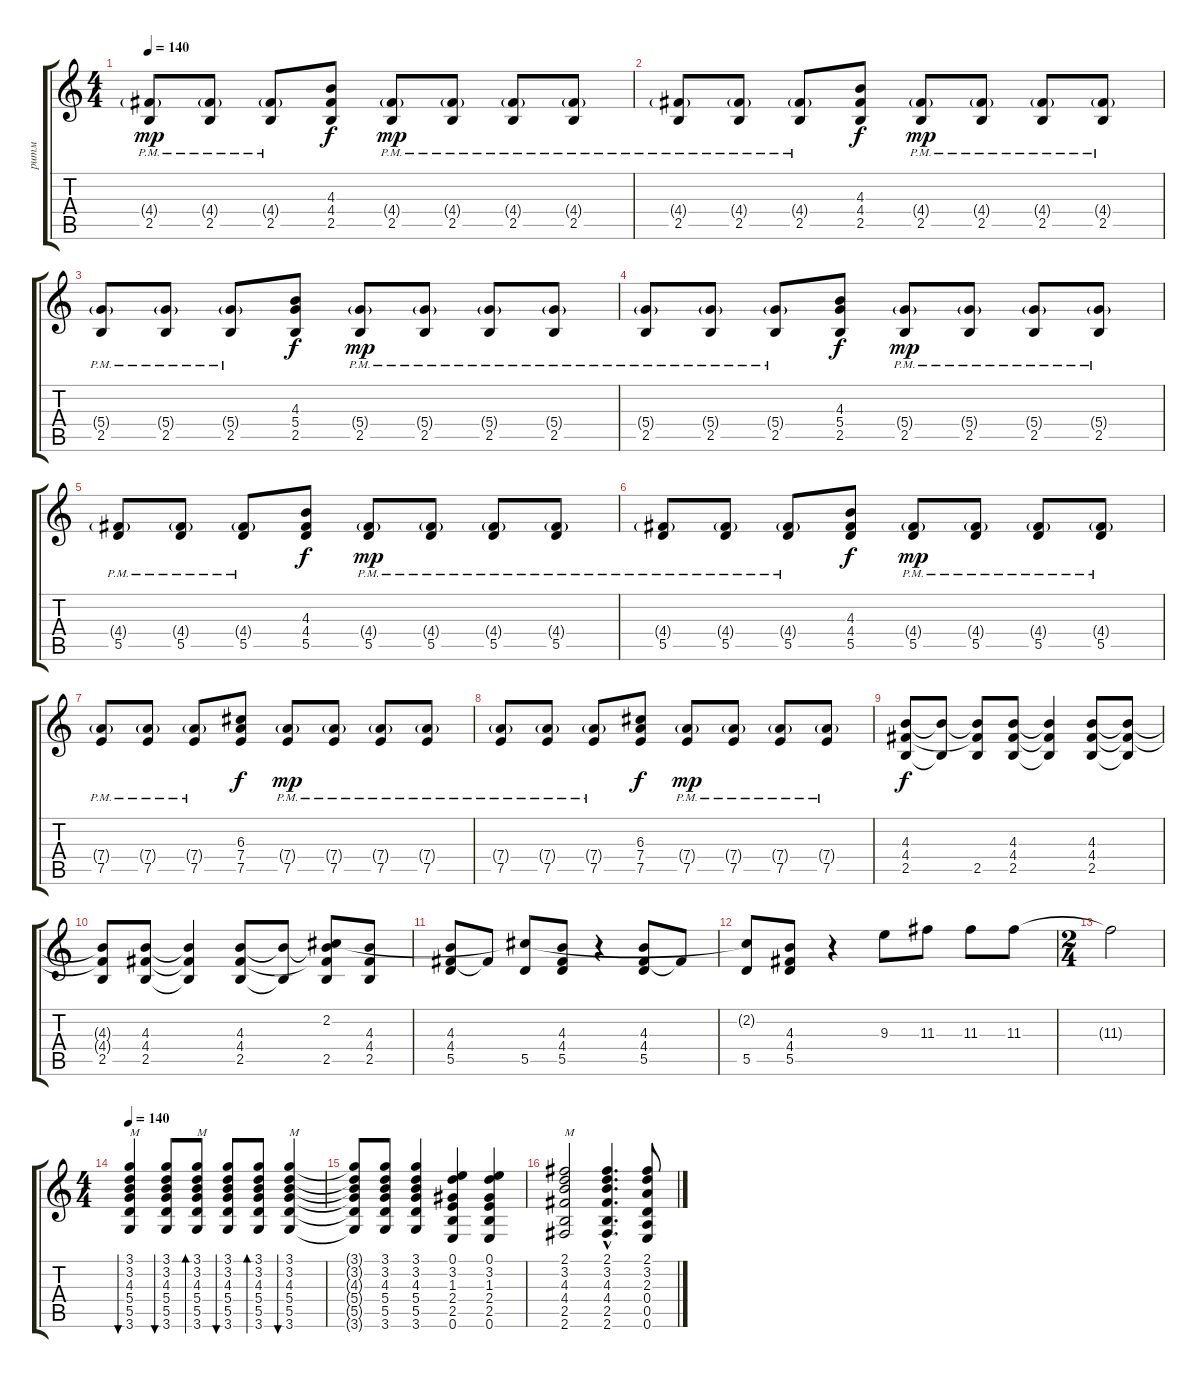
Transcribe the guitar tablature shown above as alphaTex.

\track ("ритм" "ритм") {instrument acousticguitarsteel}
\staff {score tabs}
\tuning (E4 B3 G3 D3 A2 E2) {hide}
\ts (4 4)
\tempo 140
\clef g2
\ks c
(4.4{g} 2.5{pm}).8{dy mp} (4.4{g} 2.5{pm}).8 (4.4{g} 2.5{pm}).8 (4.3 4.4 2.5).8{dy f} (4.4{g} 2.5{pm}).8{dy mp} (4.4{g} 2.5{pm}).8 (4.4{g} 2.5{pm}).8 (4.4{g} 2.5{pm}).8 |
(4.4{g} 2.5{pm}).8 (4.4{g} 2.5{pm}).8 (4.4{g} 2.5{pm}).8 (4.3 4.4 2.5).8{dy f} (4.4{g} 2.5{pm}).8{dy mp} (4.4{g} 2.5{pm}).8 (4.4{g} 2.5{pm}).8 (4.4{g} 2.5{pm}).8 |
(5.4{g} 2.5{pm}).8 (5.4{g} 2.5{pm}).8 (5.4{g} 2.5{pm}).8 (4.3 5.4 2.5).8{dy f} (5.4{g} 2.5{pm}).8{dy mp} (5.4{g} 2.5{pm}).8 (5.4{g} 2.5{pm}).8 (5.4{g} 2.5{pm}).8 |
(5.4{g} 2.5{pm}).8 (5.4{g} 2.5{pm}).8 (5.4{g} 2.5{pm}).8 (4.3 5.4 2.5).8{dy f} (5.4{g} 2.5{pm}).8{dy mp} (5.4{g} 2.5{pm}).8 (5.4{g} 2.5{pm}).8 (5.4{g} 2.5{pm}).8 |
(4.4{g} 5.5{pm}).8 (4.4{g} 5.5{pm}).8 (4.4{g} 5.5{pm}).8 (4.3 4.4 5.5).8{dy f} (4.4{g} 5.5{pm}).8{dy mp} (4.4{g} 5.5{pm}).8 (4.4{g} 5.5{pm}).8 (4.4{g} 5.5{pm}).8 |
(4.4{g} 5.5{pm}).8 (4.4{g} 5.5{pm}).8 (4.4{g} 5.5{pm}).8 (4.3 4.4 5.5).8{dy f} (4.4{g} 5.5{pm}).8{dy mp} (4.4{g} 5.5{pm}).8 (4.4{g} 5.5{pm}).8 (4.4{g} 5.5{pm}).8 |
(7.4{g} 7.5{pm}).8 (7.4{g} 7.5{pm}).8 (7.4{g} 7.5{pm}).8 (6.3 7.4 7.5).8{dy f} (7.4{g} 7.5{pm}).8{dy mp} (7.4{g} 7.5{pm}).8 (7.4{g} 7.5{pm}).8 (7.4{g} 7.5{pm}).8 |
(7.4{g} 7.5{pm}).8 (7.4{g} 7.5{pm}).8 (7.4{g} 7.5{pm}).8 (6.3 7.4 7.5).8{dy f} (7.4{g} 7.5{pm}).8{dy mp} (7.4{g} 7.5{pm}).8 (7.4{g} 7.5{pm}).8 (7.4{g} 7.5{pm}).8 |
(4.3 4.4 2.5).8{dy f} (4.3{t} 2.5{t}).8 (4.3{t} 4.4{t} 2.5).8 (4.3 4.4 2.5).8 (4.3{t} 4.4{t} 2.5{t}).4 (4.3 4.4 2.5).8 (4.3{t} 4.4{t} 2.5{t}).8 |
(4.3{t} 4.4{t} 2.5).8 (4.3 4.4 2.5).8 (4.3{t} 4.4{t} 2.5{t}).4 (4.3 4.4 2.5).8 (4.3{t} 2.5{t}).8 (2.2 4.3{t} 4.4{t} 2.5).8 (4.3 4.4 2.5).8 |
(4.3 4.4 5.5).8 4.4{t}.8 (2.2{t} 5.5).8 (4.3 4.4 5.5).8 r.4 (4.3 4.4 5.5).8 4.4{t}.8 |
(2.2{t} 5.5).8 (4.3 4.4 5.5).8 r.4 9.3.8 11.3.8 11.3.8 11.3.8 |
\ts (2 4)
11.3{t}.2 |
\ts (4 4)
\tempo 140
(3.1 3.2 4.3 5.4 5.5 3.6).4{bu 60 txt "М"} (3.1 3.2 4.3 5.4 5.5 3.6).8{bu 60} (3.1 3.2 4.3 5.4 5.5 3.6).8{bd 60 txt "М"} (3.1 3.2 4.3 5.4 5.5 3.6).8{bu 60} (3.1 3.2 4.3 5.4 5.5 3.6).8{bd 60} (3.1 3.2 4.3 5.4 5.5 3.6).4{bu 60 txt "М"} |
(3.1{t} 3.2{t} 4.3{t} 5.4{t} 5.5{t} 3.6{t}).8 (3.1 3.2 4.3 5.4 5.5 3.6).8 (3.1 3.2 4.3 5.4 5.5 3.6).4 (0.1 3.2 1.3 2.4 2.5 0.6).4 (0.1 3.2 1.3 2.4 2.5 0.6).4 |
(2.1 3.2 4.3 4.4 2.5 2.6).2{txt "М"} (2.1{hac} 3.2{hac} 4.3{hac} 4.4{hac} 2.5{hac} 2.6{hac}).4{d} (2.1 3.2 2.3 0.4 0.5 0.6).8
